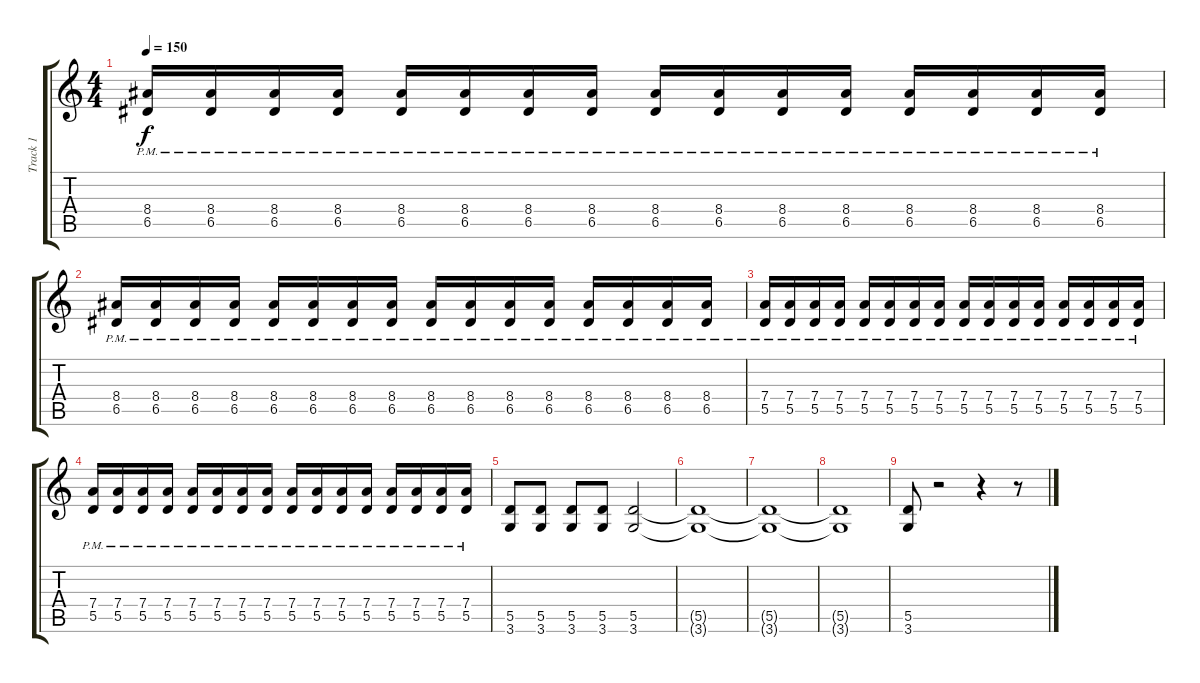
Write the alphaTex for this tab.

\track ("Track 1" "Track 1") {instrument distortionguitar}
\staff {score tabs}
\tuning (E4 B3 G3 D3 A2 E2) {hide}
\ts (4 4)
\tempo 150
\clef g2
\ks c
(8.4{pm} 6.5{pm}).16{dy f} (8.4{pm} 6.5{pm}).16 (8.4{pm} 6.5{pm}).16 (8.4{pm} 6.5{pm}).16 (8.4{pm} 6.5{pm}).16 (8.4{pm} 6.5{pm}).16 (8.4{pm} 6.5{pm}).16 (8.4{pm} 6.5{pm}).16 (8.4{pm} 6.5{pm}).16 (8.4{pm} 6.5{pm}).16 (8.4{pm} 6.5{pm}).16 (8.4{pm} 6.5{pm}).16 (8.4{pm} 6.5{pm}).16 (8.4{pm} 6.5{pm}).16 (8.4{pm} 6.5{pm}).16 (8.4{pm} 6.5{pm}).16 |
(8.4{pm} 6.5{pm}).16 (8.4{pm} 6.5{pm}).16 (8.4{pm} 6.5{pm}).16 (8.4{pm} 6.5{pm}).16 (8.4{pm} 6.5{pm}).16 (8.4{pm} 6.5{pm}).16 (8.4{pm} 6.5{pm}).16 (8.4{pm} 6.5{pm}).16 (8.4{pm} 6.5{pm}).16 (8.4{pm} 6.5{pm}).16 (8.4{pm} 6.5{pm}).16 (8.4{pm} 6.5{pm}).16 (8.4{pm} 6.5{pm}).16 (8.4{pm} 6.5{pm}).16 (8.4{pm} 6.5{pm}).16 (8.4{pm} 6.5{pm}).16 |
(7.4{pm} 5.5{pm}).16 (7.4{pm} 5.5{pm}).16 (7.4{pm} 5.5{pm}).16 (7.4{pm} 5.5{pm}).16 (7.4{pm} 5.5{pm}).16 (7.4{pm} 5.5{pm}).16 (7.4{pm} 5.5{pm}).16 (7.4{pm} 5.5{pm}).16 (7.4{pm} 5.5{pm}).16 (7.4{pm} 5.5{pm}).16 (7.4{pm} 5.5{pm}).16 (7.4{pm} 5.5{pm}).16 (7.4{pm} 5.5{pm}).16 (7.4{pm} 5.5{pm}).16 (7.4{pm} 5.5{pm}).16 (7.4{pm} 5.5{pm}).16 |
(7.4{pm} 5.5{pm}).16 (7.4{pm} 5.5{pm}).16 (7.4{pm} 5.5{pm}).16 (7.4{pm} 5.5{pm}).16 (7.4{pm} 5.5{pm}).16 (7.4{pm} 5.5{pm}).16 (7.4{pm} 5.5{pm}).16 (7.4{pm} 5.5{pm}).16 (7.4{pm} 5.5{pm}).16 (7.4{pm} 5.5{pm}).16 (7.4{pm} 5.5{pm}).16 (7.4{pm} 5.5{pm}).16 (7.4{pm} 5.5{pm}).16 (7.4{pm} 5.5{pm}).16 (7.4{pm} 5.5{pm}).16 (7.4{pm} 5.5{pm}).16 |
(5.5 3.6).8 (5.5 3.6).8 (5.5 3.6).8 (5.5 3.6).8 (5.5 3.6).2 |
(5.5{t} 3.6{t}).1 |
(5.5{t} 3.6{t}).1 |
(5.5{t} 3.6{t}).1 |
(5.5 3.6).8 r.2 r.4 r.8
